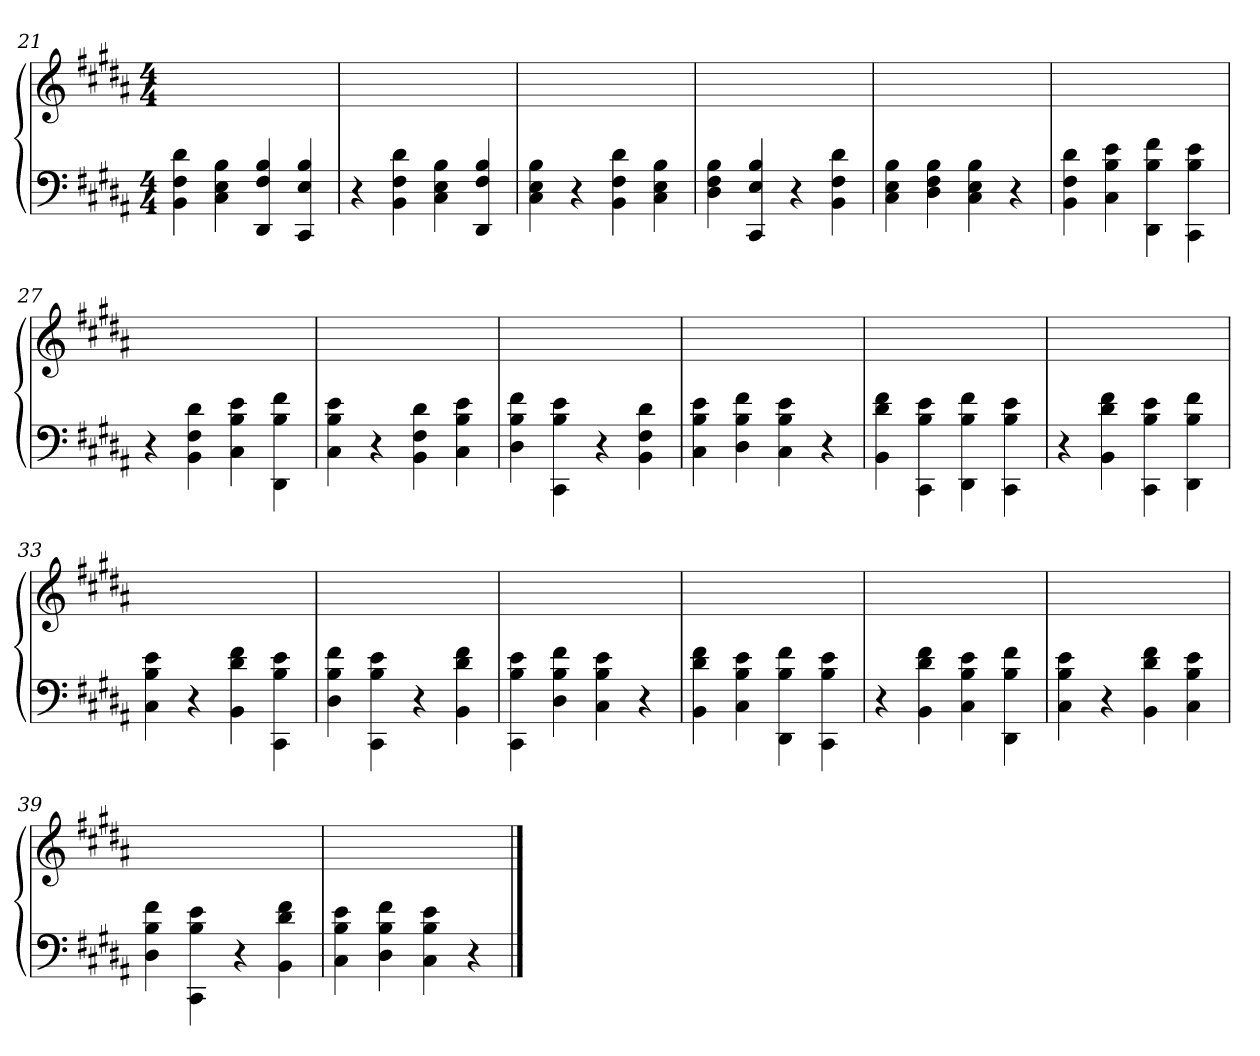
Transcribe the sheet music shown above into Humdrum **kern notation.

**kern	**kern
*part2	*part1
*staff2	*staff1
*clefF4	*clefG2
*k[f#c#g#d#a#]	*k[f#c#g#d#a#]
*B:	*B:
*M4/4	*M4/4
=21	=21
4BB 4F# 4d#	1ryy
4C# 4E 4B	.
4DD# 4F# 4B	.
4CC# 4E 4B	.
=22	=22
4r	1ryy
4BB 4F# 4d#	.
4C# 4E 4B	.
4DD# 4F# 4B	.
=23	=23
4C# 4E 4B	1ryy
4r	.
4BB 4F# 4d#	.
4C# 4E 4B	.
=24	=24
4D# 4F# 4B	1ryy
4CC# 4E 4B	.
4r	.
4BB 4F# 4d#	.
=25	=25
4C# 4E 4B	1ryy
4D# 4F# 4B	.
4C# 4E 4B	.
4r	.
=26	=26
4BB 4F# 4d#	1ryy
4C# 4B 4e	.
4DD# 4B 4f#	.
4CC# 4B 4e	.
=27	=27
4r	1ryy
4BB 4F# 4d#	.
4C# 4B 4e	.
4DD# 4B 4f#	.
=28	=28
4C# 4B 4e	1ryy
4r	.
4BB 4F# 4d#	.
4C# 4B 4e	.
=29	=29
4D# 4B 4f#	1ryy
4CC# 4B 4e	.
4r	.
4BB 4F# 4d#	.
=30	=30
4C# 4B 4e	1ryy
4D# 4B 4f#	.
4C# 4B 4e	.
4r	.
=31	=31
4BB 4d# 4f#	1ryy
4CC# 4B 4e	.
4DD# 4B 4f#	.
4CC# 4B 4e	.
=32	=32
4r	1ryy
4BB 4d# 4f#	.
4CC# 4B 4e	.
4DD# 4B 4f#	.
=33	=33
4C# 4B 4e	1ryy
4r	.
4BB 4d# 4f#	.
4CC# 4B 4e	.
=34	=34
4D# 4B 4f#	1ryy
4CC# 4B 4e	.
4r	.
4BB 4d# 4f#	.
=35	=35
4CC# 4B 4e	1ryy
4D# 4B 4f#	.
4C# 4B 4e	.
4r	.
=36	=36
4BB 4d# 4f#	1ryy
4C# 4B 4e	.
4DD# 4B 4f#	.
4CC# 4B 4e	.
=37	=37
4r	1ryy
4BB 4d# 4f#	.
4C# 4B 4e	.
4DD# 4B 4f#	.
=38	=38
4C# 4B 4e	1ryy
4r	.
4BB 4d# 4f#	.
4C# 4B 4e	.
=39	=39
4D# 4B 4f#	1ryy
4CC# 4B 4e	.
4r	.
4BB 4d# 4f#	.
=40	=40
4C# 4B 4e	1ryy
4D# 4B 4f#	.
4C# 4B 4e	.
4r	.
==	==
*-	*-
